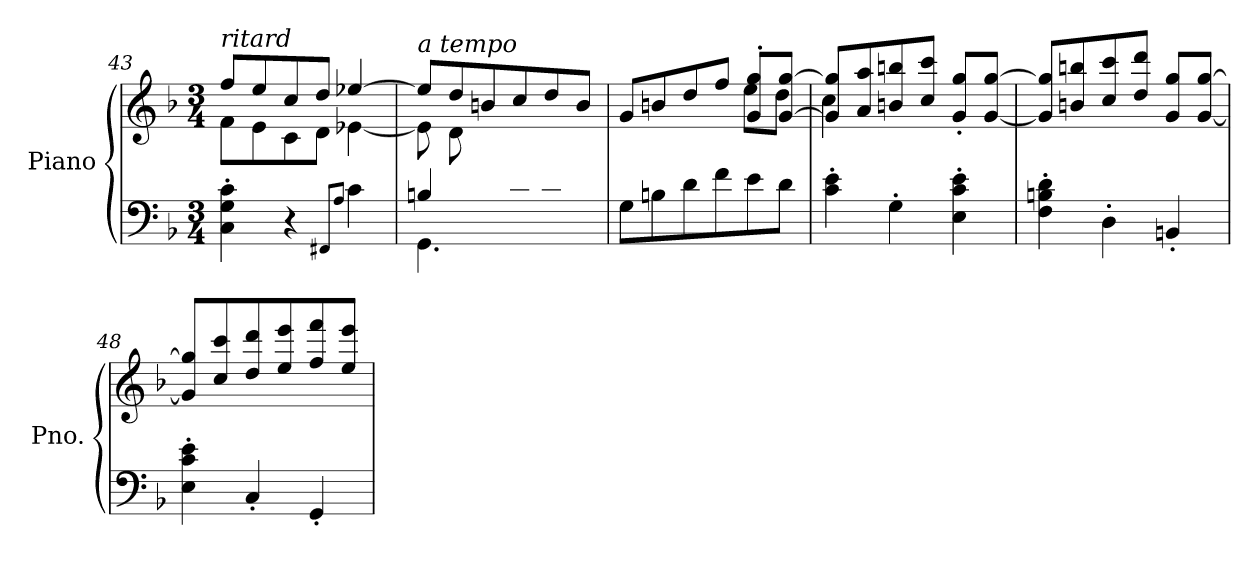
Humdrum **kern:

**kern	**kern
*part1	*part1
*staff2	*staff1
*I"Piano	*
*I'Pno.	*
!!LO:LB:g=z
*clefF4	*clefG2
*k[b-]	*k[b-]
*M3/4	*M3/4
=43	=43
*	*^
!	!LO:TX:a:i:t=ritard	!
4C\' 4G\' 4c\'	8ff/L	8f\L
.	8ee/	8e\
4r	8cc/	8c\
.	8dd/J	8d\J
8qFF#X/L	.	.
8qA/J	.	.
4c\	[4ee-X/	[4e-X\
=44	=44	=44
*^	*	*
*	*^	*	*
!	!	!	!LO:TX:a:i:t=a tempo	!
4ryy	4Bn/	4.GG\	8ee-/L]	8e-\L]
.	.	.	8dd/	8d\
8Bn/	2rEEyy	.	8bn/	2ryy
8c/	.	8ryy	8cc/	.
8d/	.	4ryy	8dd/	.
8B/J	.	.	8b/J	.
*v	*v	*v	*	*
=45	=45	=45
8G\L	8g/L	2reyy
8Bn\	8bn/	.
8d\	8dd/	.
8f\	8ff/J	.
8e\	8g/' 8gg/'L	8ee\L
8d\J	[8g/ [8gg/J	8dd\J
=46	=46	=46
4c\' 4e\'	8g/] 8gg/]L	4cc\
.	8a/ 8aa/	.
4G'\	8bn/ 8bbn/	2rgyy
.	8cc/ 8ccc/J	.
4E\' 4c\' 4e\'	8g/' 8gg/'L	.
.	[8g/ [8gg/J	.
*	*v	*v
=47	=47
4F\' 4Bn\' 4d\'	8g/] 8gg/]L
.	8bn/ 8bbn/
4D'\	8cc/ 8ccc/
.	8dd/ 8ddd/J
4BBn'/	8g/ 8gg/L
.	[8g/ [8gg/J
=48	=48
4E\' 4c\' 4e\'	8g/] 8gg/]L
.	8cc/ 8ccc/
4C'/	8dd/ 8ddd/
.	8ee/ 8eee/
4GG'/	8ff/ 8fff/
.	8ee/ 8eee/J
=	=
*-	*-
